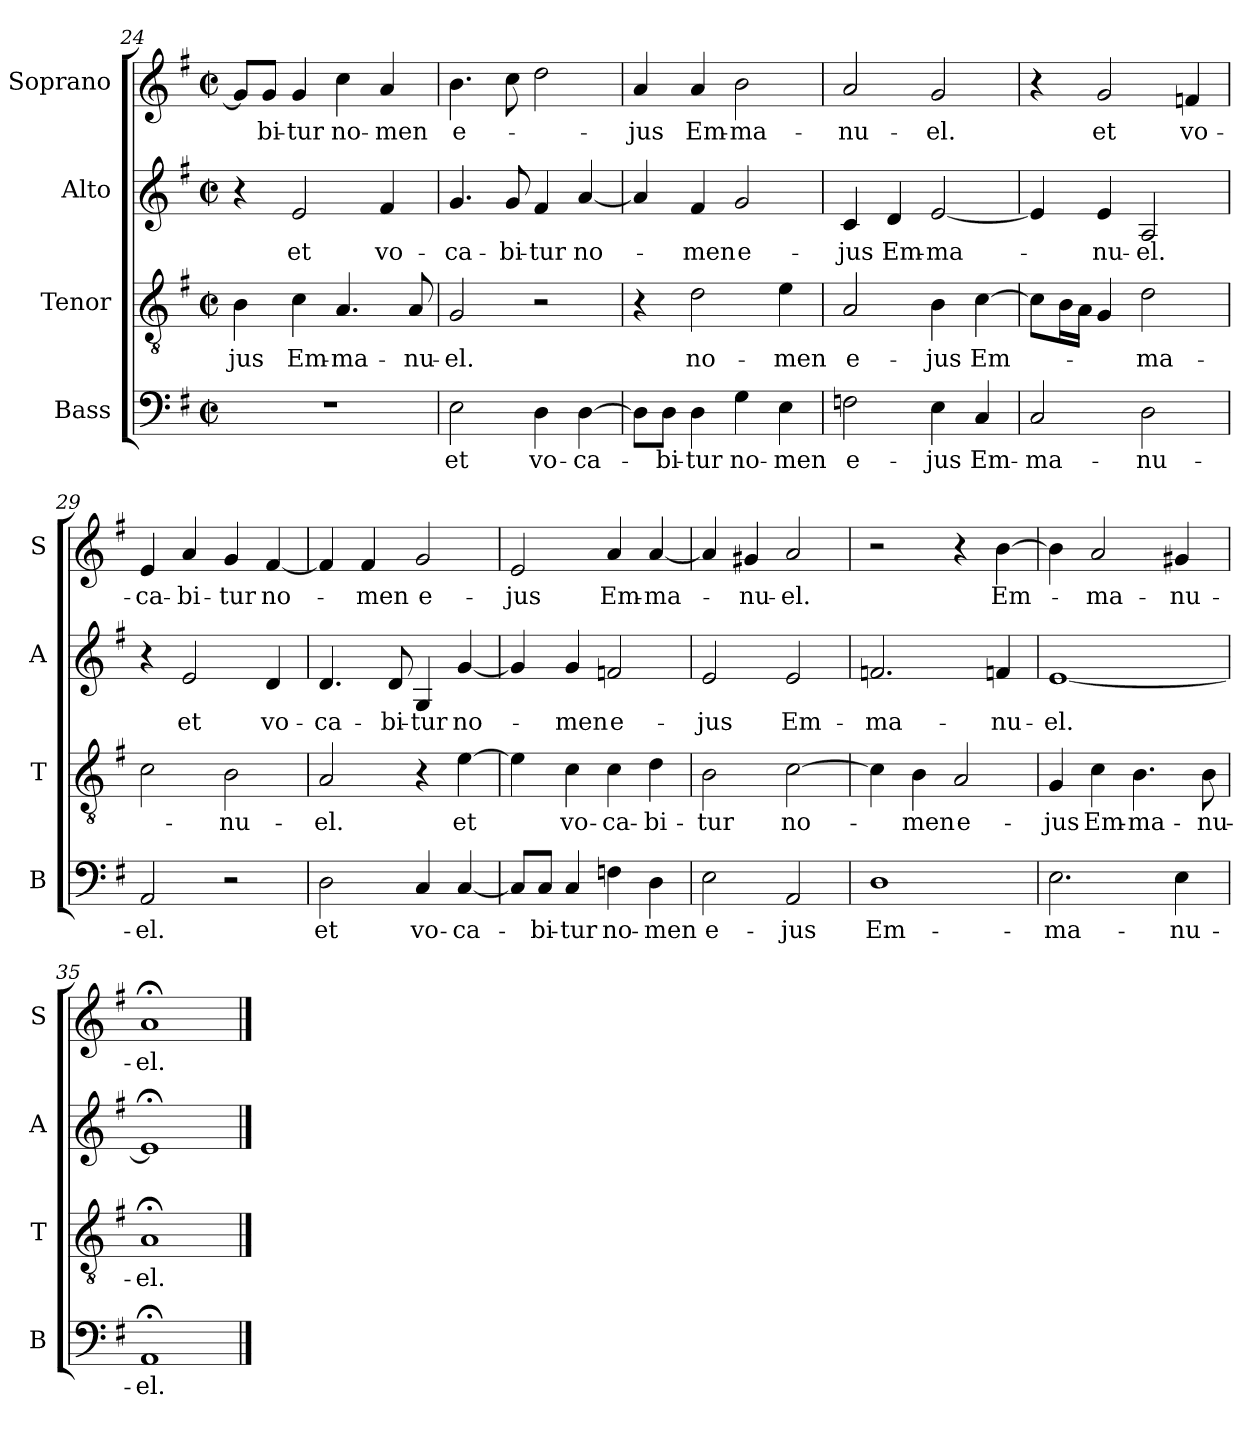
**kern	**text	**kern	**text	**kern	**text	**kern	**text
*part4	*part4	*part3	*part3	*part2	*part2	*part1	*part1
*staff4	*staff4	*staff3	*staff3	*staff2	*staff2	*staff1	*staff1
*I"Bass	*	*I"Tenor	*	*I"Alto	*	*I"Soprano	*
*I'B	*	*I'T	*	*I'A	*	*I'S	*
!!LO:LB:g=z
*clefF4	*	*clefGv2	*	*clefG2	*	*clefG2	*
*k[f#]	*	*k[f#]	*	*k[f#]	*	*k[f#]	*
*G:	*	*G:	*	*G:	*	*G:	*
*M2/2	*	*M2/2	*	*M2/2	*	*M2/2	*
*met(c|)	*	*met(c|)	*	*met(c|)	*	*met(c|)	*
=24	=24	=24	=24	=24	=24	=24	=24
1r	.	4B\	-jus	4r	.	8g/L]	.
.	.	.	.	.	.	8g/J	-bi-
.	.	4c\	Em-	2e/	et	4g/	-tur
.	.	4.A/	-ma-	.	.	4cc\	no-
.	.	.	.	4f#/	vo-	4a/	-men
.	.	8A/	-nu-	.	.	.	.
=25	=25	=25	=25	=25	=25	=25	=25
2E\	et	2G/	-el.	4.g/	-ca-	4.b\	e-
.	.	.	.	8g/	-bi-	8cc\	.
4D\	vo-	2r	.	4f#/	-tur	2dd\	.
[4D\	-ca-	.	.	[4a/	no-	.	.
=26	=26	=26	=26	=26	=26	=26	=26
8D\L]	.	4r	.	4a/]	.	4a/	-jus
8D\J	-bi-	.	.	.	.	.	.
4D\	-tur	2d\	no-	4f#/	-men	4a/	Em-
4G\	no-	.	.	2g/	e-	2b\	-ma-
4E\	-men	4e\	-men	.	.	.	.
=27	=27	=27	=27	=27	=27	=27	=27
2Fn\	e-	2A/	e-	4c/	-jus	2a/	-nu-
.	.	.	.	4d/	Em-	.	.
4E\	-jus	4B\	-jus	[2e/	-ma-	2g/	-el.
4C/	Em-	[4c\	Em-	.	.	.	.
=28	=28	=28	=28	=28	=28	=28	=28
2C/	-ma-	8c\L]	.	4e/]	.	4r	.
.	.	16B\L	.	.	.	.	.
.	.	16A\JJ	.	.	.	.	.
.	.	4G/	.	4e/	-nu-	2g/	et
2D\	-nu-	2d\	-ma-	2A/	-el.	.	.
.	.	.	.	.	.	4fn/	vo-
=29	=29	=29	=29	=29	=29	=29	=29
2AA/	-el.	2c\	.	4r	.	4e/	-ca-
.	.	.	.	2e/	et	4a/	-bi-
2r	.	2B\	-nu-	.	.	4g/	-tur
.	.	.	.	4d/	vo-	[4f#/	no-
!!LO:LB:g=z
=30	=30	=30	=30	=30	=30	=30	=30
2D\	et	2A/	-el.	4.d/	-ca-	4f#/]	.
.	.	.	.	.	.	4f#/	-men
.	.	.	.	8d/	-bi-	.	.
4C/	vo-	4r	.	4G/	-tur	2g/	e-
[4C/	-ca-	[4e\	et	[4g/	no-	.	.
=31	=31	=31	=31	=31	=31	=31	=31
8C/L]	.	4e\]	.	4g/]	.	2e/	-jus
8C/J	-bi-	.	.	.	.	.	.
4C/	-tur	4c\	vo-	4g/	-men	.	.
4Fn\	no-	4c\	-ca-	2fn/	e-	4a/	Em-
4D\	-men	4d\	-bi-	.	.	[4a/	-ma-
=32	=32	=32	=32	=32	=32	=32	=32
2E\	e-	2B\	-tur	2e/	-jus	4a/]	.
.	.	.	.	.	.	4g#X/	-nu-
2AA/	-jus	[2c\	no-	2e/	Em-	2a/	-el.
=33	=33	=33	=33	=33	=33	=33	=33
1D	Em-	4c\]	.	2.fn/	-ma-	2r	.
.	.	4B\	-men	.	.	.	.
.	.	2A/	e-	.	.	4r	.
.	.	.	.	4fn/	-nu-	[4b\	Em-
=34	=34	=34	=34	=34	=34	=34	=34
2.E\	-ma-	4G/	-jus	[1e	-el.	4b\]	.
.	.	4c\	Em-	.	.	2a/	-ma-
.	.	4.B\	-ma-	.	.	.	.
4E\	-nu-	.	.	.	.	4g#X/	-nu-
.	.	8B\	-nu-	.	.	.	.
=35	=35	=35	=35	=35	=35	=35	=35
1AA;<	-el.	1A;<	-el.	1e;<]	.	1a;<	-el.
==	==	==	==	==	==	==	==
*-	*-	*-	*-	*-	*-	*-	*-
